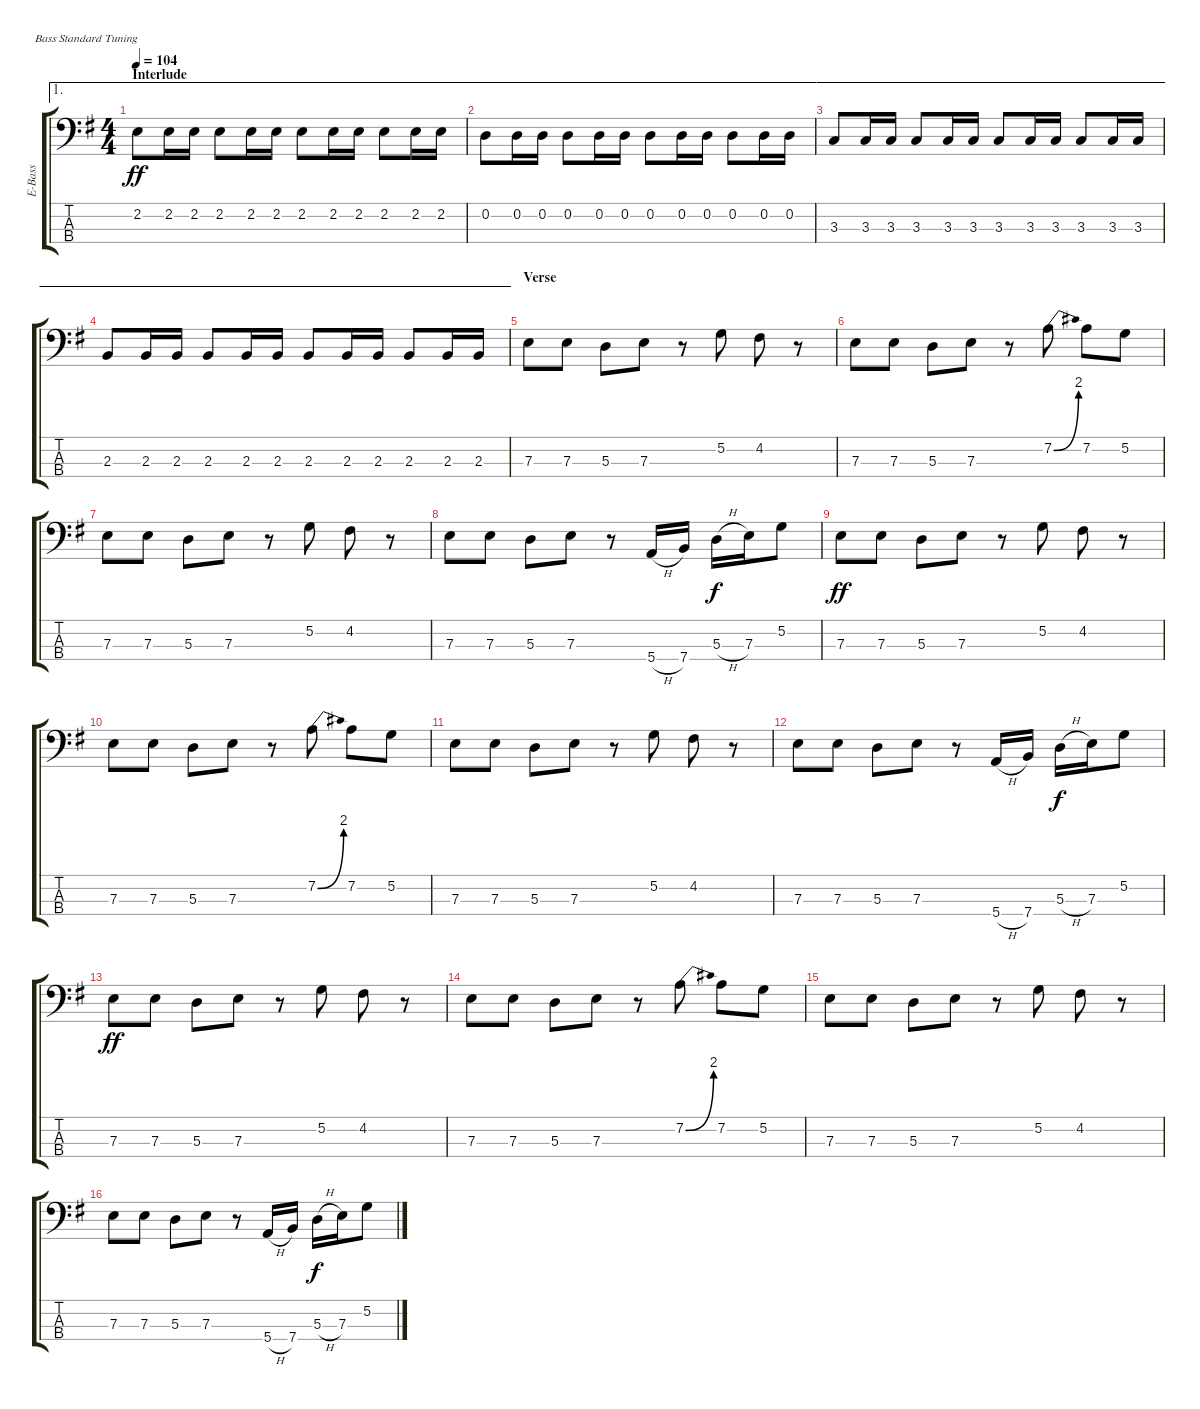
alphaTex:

\defaultSystemsLayout 4
\track ("Geezer Butler" "E-Bass") {instrument electricbassfinger}
\staff {score tabs}
\tuning (G2 D2 A1 E1)
\ae 1
\ts (4 4)
\section ("" "Interlude")
\tempo 104
\clef f4
\scale
0.333333
\ks g
2.2.8{dy ff} 2.2.16 2.2.16 2.2.8 2.2.16 2.2.16 2.2.8 2.2.16 2.2.16 2.2.8 2.2.16 2.2.16 |
\ae 1
\scale
0.333333 0.2.8 0.2.16 0.2.16 0.2.8 0.2.16 0.2.16 0.2.8 0.2.16 0.2.16 0.2.8 0.2.16 0.2.16 |
\ae 1
\scale
0.333333 3.3.8 3.3.16 3.3.16 3.3.8 3.3.16 3.3.16 3.3.8 3.3.16 3.3.16 3.3.8 3.3.16 3.3.16 |
\ae 1
\scale
0.333333 2.3.8 2.3.16 2.3.16 2.3.8 2.3.16 2.3.16 2.3.8 2.3.16 2.3.16 2.3.8 2.3.16 2.3.16 |
\section ("" "Verse")
\scale
0.333333 7.3.8 7.3.8 5.3.8 7.3.8 r.8 5.2.8 4.2.8 r.8 |
\scale
0.333333 7.3.8 7.3.8 5.3.8 7.3.8 r.8 7.2{be (bend 0 0 60 8)}.8 7.2.8 5.2.8 |
\scale
0.333333 7.3.8 7.3.8 5.3.8 7.3.8 r.8 5.2.8 4.2.8 r.8 |
\scale
0.333333 7.3.8 7.3.8 5.3.8 7.3.8 r.8 5.4{h}.16 7.4.16 5.3{h}.16{dy f} 7.3.16 5.2.8 |
\scale
0.333333 7.3.8{dy ff} 7.3.8 5.3.8 7.3.8 r.8 5.2.8 4.2.8 r.8 |
\scale
0.333333 7.3.8 7.3.8 5.3.8 7.3.8 r.8 7.2{be (bend 0 0 60 8)}.8 7.2.8 5.2.8 |
\scale
0.333333 7.3.8 7.3.8 5.3.8 7.3.8 r.8 5.2.8 4.2.8 r.8 |
\scale
0.333333 7.3.8 7.3.8 5.3.8 7.3.8 r.8 5.4{h}.16 7.4.16 5.3{h}.16{dy f} 7.3.16 5.2.8 |
\scale
0.333333 7.3.8{dy ff} 7.3.8 5.3.8 7.3.8 r.8 5.2.8 4.2.8 r.8 |
\scale
0.333333 7.3.8 7.3.8 5.3.8 7.3.8 r.8 7.2{be (bend 0 0 60 8)}.8 7.2.8 5.2.8 |
\scale
0.333333 7.3.8 7.3.8 5.3.8 7.3.8 r.8 5.2.8 4.2.8 r.8 |
\scale
0.333333 7.3.8 7.3.8 5.3.8 7.3.8 r.8 5.4{h}.16 7.4.16 5.3{h}.16{dy f} 7.3.16 5.2.8
